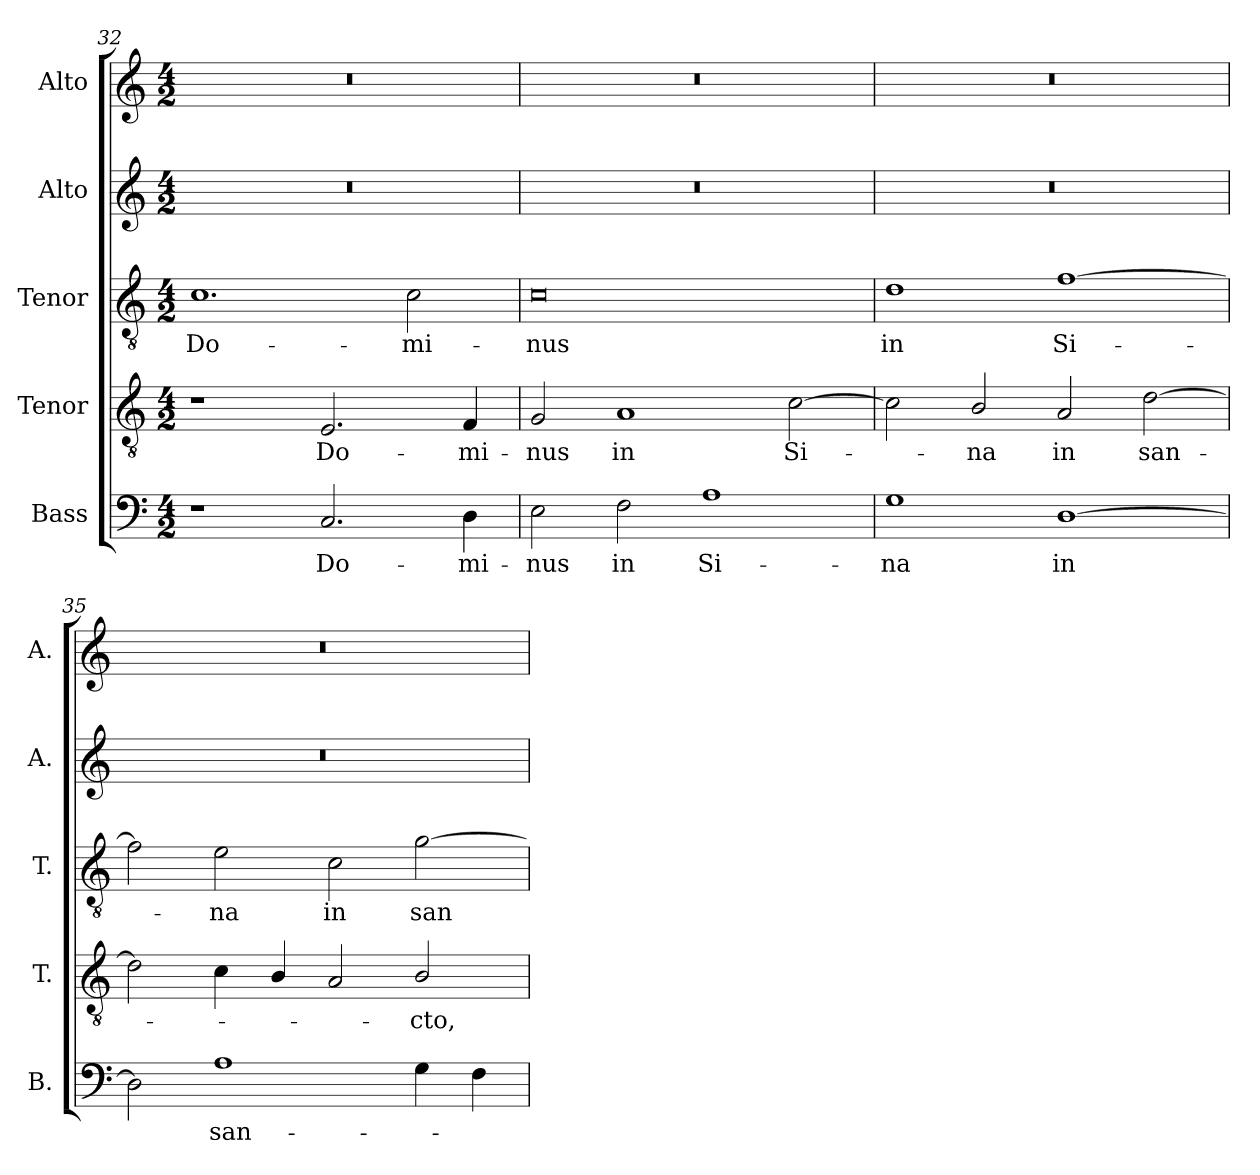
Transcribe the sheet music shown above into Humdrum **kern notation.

**kern	**text	**kern	**text	**kern	**text	**kern	**kern
*part5	*part5	*part4	*part4	*part3	*part3	*part2	*part1
*staff5	*staff5	*staff4	*staff4	*staff3	*staff3	*staff2	*staff1
*I"Bass	*	*I"Tenor	*	*I"Tenor	*	*I"Alto	*I"Alto
*I'B.	*	*I'T.	*	*I'T.	*	*I'A.	*I'A.
!!LO:LB:g=z
*clefF4	*	*clefGv2	*	*clefGv2	*	*clefG2	*clefG2
*	*	*ITrd7c12	*	*ITrd7c12	*	*	*
*k[]	*	*k[]	*	*k[]	*	*k[]	*k[]
*C:	*	*C:	*	*C:	*	*C:	*C:
*M4/2	*	*M4/2	*	*M4/2	*	*M4/2	*M4/2
=32	=32	=32	=32	=32	=32	=32	=32
!	!	!	!	!	!LO:LY:b:color=#000000	!LO:N:vis=1	!LO:N:vis=1
1r	.	1r	.	1.Ci	Do-	0r	0r
!	!LO:LY:b:color=#000000	!	!	!	!	!	!
!	!	!	!LO:LY:b:color=#000000	!	!	!	!
2.Ci/	Do-	2.EEi/	Do-	.	.	.	.
!	!	!	!	!	!LO:LY:b:color=#000000	!	!
.	.	.	.	2Ci\	-mi-	.	.
!	!LO:LY:b:color=#000000	!	!	!	!	!	!
!	!	!	!LO:LY:b:color=#000000	!	!	!	!
4Di\	-mi-	4FFi/	-mi-	.	.	.	.
=33	=33	=33	=33	=33	=33	=33	=33
!	!LO:LY:b:color=#000000	!	!	!	!	!	!
!	!	!	!LO:LY:b:color=#000000	!	!	!	!
!	!	!	!	!	!LO:LY:b:color=#000000	!LO:N:vis=1	!LO:N:vis=1
2Ei\	-nus	2GGi/	-nus	0Ci	-nus	0r	0r
!	!LO:LY:b:color=#000000	!	!	!	!	!	!
!	!	!	!LO:LY:b:color=#000000	!	!	!	!
2Fi\	in	1AAi	in	.	.	.	.
!	!LO:LY:b:color=#000000	!	!	!	!	!	!
1Ai	Si-	.	.	.	.	.	.
!	!	!	!LO:LY:b:color=#000000	!	!	!	!
.	.	[2Ci\	Si-	.	.	.	.
=34	=34	=34	=34	=34	=34	=34	=34
!	!LO:LY:b:color=#000000	!	!	!	!	!	!
!	!	!	!	!	!LO:LY:b:color=#000000	!LO:N:vis=1	!LO:N:vis=1
1Gi	-na	2Ci\]	.	1Di	in	0r	0r
!	!	!	!LO:LY:b:color=#000000	!	!	!	!
.	.	2BBi/	-na	.	.	.	.
!	!LO:LY:b:color=#000000	!	!	!	!	!	!
!	!	!	!LO:LY:b:color=#000000	!	!	!	!
!	!	!	!	!	!LO:LY:b:color=#000000	!	!
[1Di	in	2AAi/	in	[1Fi	Si-	.	.
!	!	!	!LO:LY:b:color=#000000	!	!	!	!
.	.	[2Di\	san-	.	.	.	.
=35	=35	=35	=35	=35	=35	=35	=35
!	!	!	!	!	!	!LO:N:vis=1	!LO:N:vis=1
2Di\]	.	2Di\]	.	2Fi\]	.	0r	0r
!	!LO:LY:b:color=#000000	!	!	!	!	!	!
!	!	!	!	!	!LO:LY:b:color=#000000	!	!
1Ai	san-	4Ci\	.	2Ei\	-na	.	.
.	.	4BBi/	.	.	.	.	.
!	!	!	!	!	!LO:LY:b:color=#000000	!	!
.	.	2AAi/	.	2Ci\	in	.	.
!	!	!	!LO:LY:b:color=#000000	!	!	!	!
!	!	!	!	!	!LO:LY:b:color=#000000	!	!
4Gi\	.	2BBi/	-cto,	[2Gi\	san-	.	.
4Fi\	.	.	.	.	.	.	.
=	=	=	=	=	=	=	=
*-	*-	*-	*-	*-	*-	*-	*-
